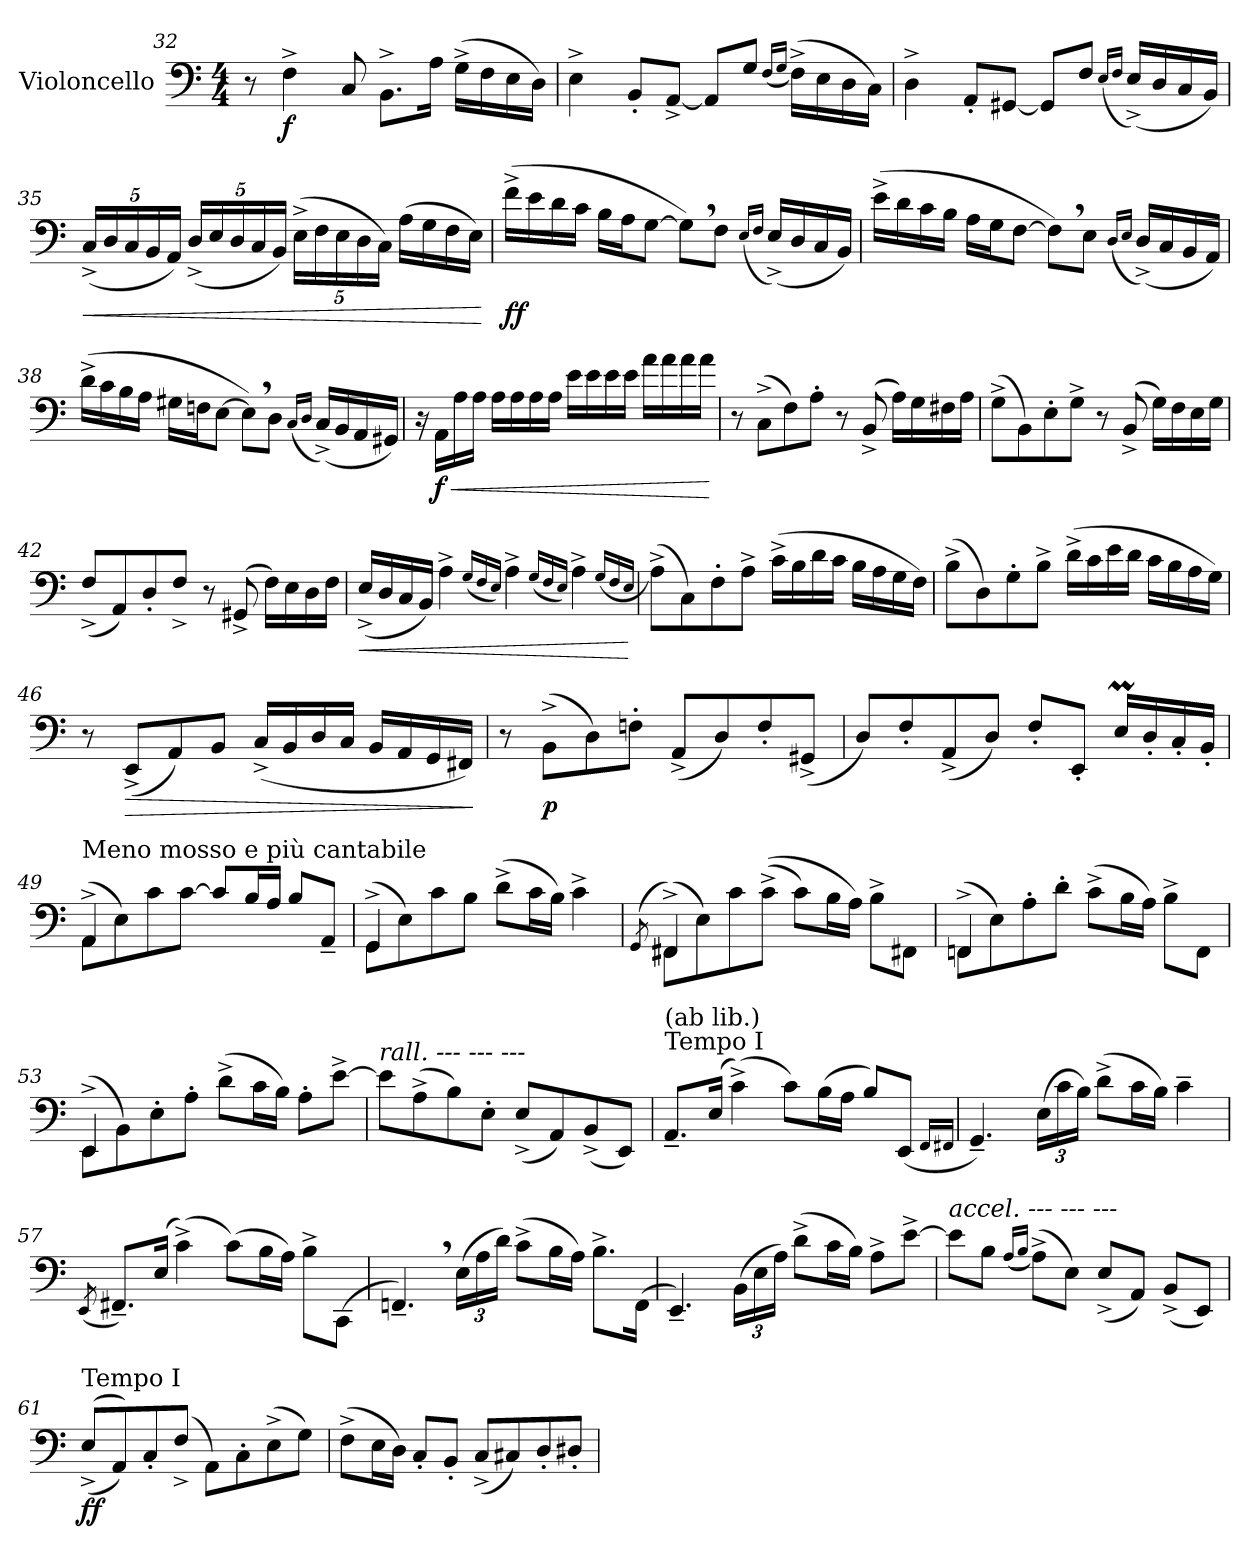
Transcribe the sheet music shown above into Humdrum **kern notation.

**kern	**dynam
*part1	*part1
*staff1	*staff1
*I"Violoncello	*
*I'Vc.	*
*clefF4	*
*k[]	*
*M4/4	*
=32	=32
8r	.
!	!LO:DY:b
4F^\	f
8C/	.
8.BB^\L	.
16A\Jk	.
(16G^\LL	.
16F\	.
16E\	.
16D\JJ)	.
=33	=33
4E^\	.
8BB'/L	.
[8AA^/J	.
8AA/L]	.
8G/J	.
(16qF/LL	.
16qG/JJ	.
(16F^\LL)	.
16E\	.
16D\	.
16C\JJ)	.
!!LO:PB:g=z
=34	=34
4D^\	.
8AA'/L	.
[8GG#X/J	.
8GG#/L]	.
8F/J	.
(16qE/LL	.
16qF/JJ	.
(16E^/LL)	.
16D/	.
16C/	.
16BB/JJ)	.
=35	=35
*Xbrackettup	*
!	!LO:HP:b
(20C^/LL	<
20D/	.
20C/	.
20BB/	.
20AA/JJ)	.
(20D^/LL	.
20E/	.
20D/	.
20C/	.
20BB/JJ)	.
(20E^\LL	.
20F\	.
20E\	.
20D\	.
20C\JJ)	.
(16A\LL	.
16G\	.
16F\	.
16E\JJ)	.
.	[
=36	=36
!	!LO:DY:b
(16f^\LL	ff
16e\	.
16d\	.
16c\JJ	.
16B\LL	.
16A\J	.
[8G\J	.
8G,\L])	.
8F\J	.
(16qE/LL	.
16qF/JJ	.
(16E^/LL)	.
16D/	.
16C/	.
16BB/JJ)	.
!!LO:LB:g=z
=37	=37
(16e^\LL	.
16d\	.
16c\	.
16B\JJ	.
16A\LL	.
16G\J	.
[8F\J	.
8F,\L])	.
8E\J	.
(16qD/LL	.
16qE/JJ	.
(16D^/LL)	.
16C/	.
16BB/	.
16AA/JJ)	.
=38	=38
(16d^\LL	.
16c\	.
16B\	.
16A\JJ	.
16G#X\LL	.
16Fn\J	.
[8E\J	.
8E,\L])	.
8D\J	.
(16qC/LL	.
16qD/JJ	.
(16C^/LL)	.
16BB/	.
16AA/	.
16GG#X/JJ)	.
!!LO:LB:g=z
=39	=39
16r	.
!	!LO:HP:b
!	!LO:DY:n=1:b
16AA\LL	< f
16A\	.
16A\JJ	.
16A\LL	.
16A\	.
16A\	.
16A\JJ	.
16e\LL	.
16e\	.
16e\	.
16e\JJ	.
16a\LL	.
16a\	.
16a\	.
16a\JJ	.
.	[
=40	=40
8r	.
(8C^\L	.
8F\)	.
8A'\J	.
8r	.
(8BB^/	.
16A\LL)	.
16G\	.
16F#X\	.
16A\JJ	.
=41	=41
(8G^\L	.
8BB\)	.
8E'\	.
8G^\J	.
8r	.
(8BB^/	.
16G\LL)	.
16F\	.
16E\	.
16G\JJ	.
!!LO:LB:g=z
=42	=42
(8F^/L	.
8AA/)	.
8D'/	.
8F^/J	.
8r	.
(8GG#X^/	.
16F\LL)	.
16E\	.
16D\	.
16F\JJ	.
=43	=43
!	!LO:HP:b
(16E^/LL	<
16D/	.
16C/	.
16BB/JJ)	.
4A^\	.
(16qG/LL	.
16qF/	.
16qE/JJ)	.
4A^\	.
(16qG/LL	.
16qF/	.
16qE/JJ)	.
4A^\	.
(16qG/LL	.
16qF/	.
16qE/JJ	.
.	[
=44	=44
(8A^\L)	.
8C\)	.
8F'\	.
8A^\J	.
(16c^\LL	.
16B\	.
16d\	.
16c\JJ	.
16B\LL	.
16A\	.
16G\	.
16F\JJ)	.
!!LO:LB:g=z
=45	=45
(8B^\L	.
8D\)	.
8G'\	.
8B^\J	.
(16d^\LL	.
16c\	.
16e\	.
16d\JJ	.
16c\LL	.
16B\	.
16A\	.
16G\JJ)	.
=46	=46
8r	.
!	!LO:HP:b
(8EE^/L	>
8AA/)	.
8BB/J	.
(16C^/LL	.
16BB/	.
16D/	.
16C/JJ	.
16BB/LL	.
16AA/	.
16GG/	.
16FF#X/JJ)	.
.	]
=47	=47
8r	.
!	!LO:DY:b
(8BB^\L	p
8D\)	.
8Fn'\J	.
(8AA^/L	.
8D/)	.
8F'/	.
(8GG#X^/J	.
=48	=48
8D/L)	.
8F'/	.
(8AA^/	.
8D/J)	.
8F'/L	.
8EE'/J	.
16Em/LL	.
16D'/	.
16C'/	.
16BB'/JJ	.
!!LO:LB:g=z
=49	=49
*^	*
!LO:TX:a:t=Meno mosso e più cantabile	!	!
(8AA^\L	4AA/	.
8E\)	.	.
8c\	2.ryy	.
[8c\J	.	.
8c/L]	.	.
16B/L	.	.
16A/JJ	.	.
8B/L	.	.
8AA~/J	.	.
=50	=50	=50
(8GG^\L	4GG/	.
8E\)	.	.
8c\	2.ryy	.
8B\J	.	.
(8d^\L	.	.
16c\L	.	.
16B\JJ)	.	.
4c^\	.	.
=51	=51	=51
(8qGG/	.	.
(8FF#X^\L)	4FF#/	.
8E\)	.	.
8c\	2.ryy	.
(>(>8c^\J	.	.
8c\L)	.	.
16B\L	.	.
16A\JJ)	.	.
8B^\L	.	.
8FF#X\J	.	.
=52	=52	=52
(8FFn^\L	4FF/	.
8E\)	.	.
8A'\	2.ryy	.
8d'\J	.	.
(>8c^\L	.	.
16B\L	.	.
16A\JJ)	.	.
8B^\L	.	.
8FF\J	.	.
!!LO:LB:g=z	!!
=53	=53	=53
(8EE^\L	4EE/	.
8BB\)	.	.
8E'\	2.ryy	.
8A'\J	.	.
(>8d^\L	.	.
16c\L	.	.
16B\JJ)	.	.
8A'\L	.	.
[8e^\J	.	.
*v	*v	*
=54	=54
!LO:TX:a:i:t=rall. --- --- ---	!
8e\L]	.
(8A^\	.
8B\)	.
8E'\J	.
(8E^/L	.
8AA/)	.
(8BB^/	.
8EE/J)	.
=55	=55
!LO:TX:a:t=Tempo I	!
!LO:TX:a:t=(ab lib.)	!
8.AA~/L	.
(16E/Jk	.
(4c^\)	.
8c\L)	.
(16B\L	.
16A\JJ	.
8B/L)	.
(8EE/J	.
16qFF/LL	.
16qFF#X/JJ	.
=56	=56
4.GG~/)	.
(24E\LL	.
24c\	.
24B\JJ)	.
(8d^\L	.
16c\L	.
16B\JJ)	.
4c~\	.
!!LO:LB:g=z
=57	=57
(8qEE/	.
8.FF#X~/L)	.
(16E/Jk	.
(4c^\)	.
(8c\L)	.
16B\L	.
16A\JJ)	.
8B^\L	.
(8CC\J	.
=58	=58
4.FFn~,/)	.
(24E\LL	.
24A\	.
24d\JJ)	.
(8c^\L	.
16B\L	.
16A\JJ)	.
8.B^\L	.
(16FF\Jk	.
=59	=59
4.EE~/)	.
(24BB\LL	.
24E\	.
24A\JJ)	.
(8d^\L	.
16c\L	.
16B\JJ)	.
8A^\L	.
[8e^\J	.
=60	=60
!LO:TX:a:i:t=accel. --- --- ---	!
8e\L]	.
8B\J	.
(16qA/LL	.
16qB/JJ	.
(8A^\L)	.
8E\J)	.
(8E^/L	.
8AA/J)	.
(8BB^/L	.
8EE/J)	.
!!LO:LB:g=z
=61	=61
!LO:TX:a:t=Tempo I	!
!	!LO:DY:b
((8E^/L	ff
8AA/))	.
8C'/	.
(8F^/J	.
8AA\L)	.
8C'\	.
(8E^\	.
8G\J)	.
=62	=62
(8F^\L	.
16E\L	.
16D\JJ)	.
8C'/L	.
8BB'/J	.
(8C^/L	.
8C#X/)	.
8D'/	.
8D#X'/J	.
=	=
*-	*-
